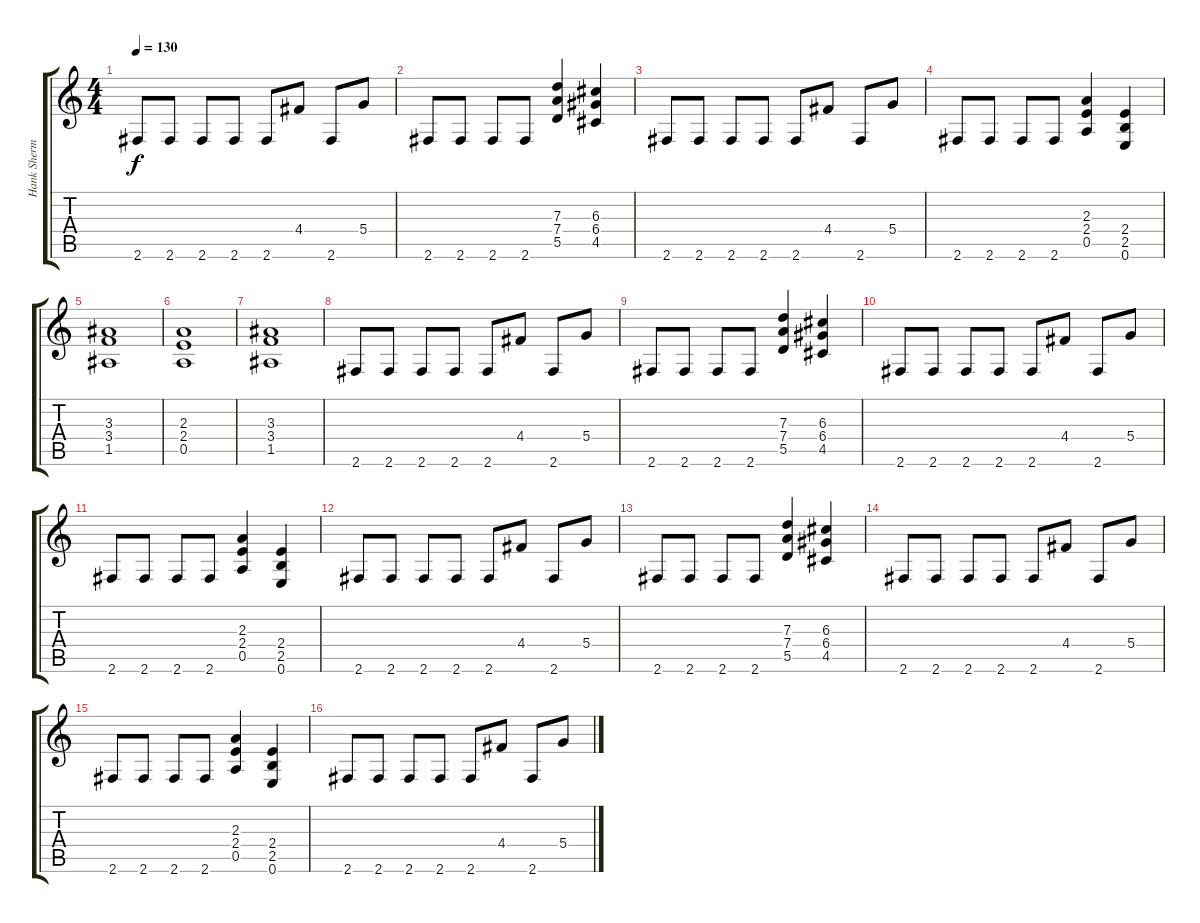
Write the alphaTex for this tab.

\track ("Hank Sherman" "Hank Sherm") {instrument distortionguitar}
\staff {score tabs}
\tuning (E4 B3 G3 D3 A2 E2) {hide}
\ts (4 4)
\tempo 130
\clef g2
\ks c
2.6.8{dy f} 2.6.8 2.6.8 2.6.8 2.6.8 4.4.8 2.6.8 5.4.8 |
2.6.8 2.6.8 2.6.8 2.6.8 (7.3 7.4 5.5).4 (6.3 6.4 4.5).4 |
2.6.8 2.6.8 2.6.8 2.6.8 2.6.8 4.4.8 2.6.8 5.4.8 |
2.6.8 2.6.8 2.6.8 2.6.8 (2.3 2.4 0.5).4 (2.4 2.5 0.6).4 |
(3.3 3.4 1.5).1 |
(2.3 2.4 0.5).1 |
(3.3 3.4 1.5).1 |
2.6.8 2.6.8 2.6.8 2.6.8 2.6.8 4.4.8 2.6.8 5.4.8 |
2.6.8 2.6.8 2.6.8 2.6.8 (7.3 7.4 5.5).4 (6.3 6.4 4.5).4 |
2.6.8 2.6.8 2.6.8 2.6.8 2.6.8 4.4.8 2.6.8 5.4.8 |
2.6.8 2.6.8 2.6.8 2.6.8 (2.3 2.4 0.5).4 (2.4 2.5 0.6).4 |
2.6.8 2.6.8 2.6.8 2.6.8 2.6.8 4.4.8 2.6.8 5.4.8 |
2.6.8 2.6.8 2.6.8 2.6.8 (7.3 7.4 5.5).4 (6.3 6.4 4.5).4 |
2.6.8 2.6.8 2.6.8 2.6.8 2.6.8 4.4.8 2.6.8 5.4.8 |
2.6.8 2.6.8 2.6.8 2.6.8 (2.3 2.4 0.5).4 (2.4 2.5 0.6).4 |
2.6.8 2.6.8 2.6.8 2.6.8 2.6.8 4.4.8 2.6.8 5.4.8
